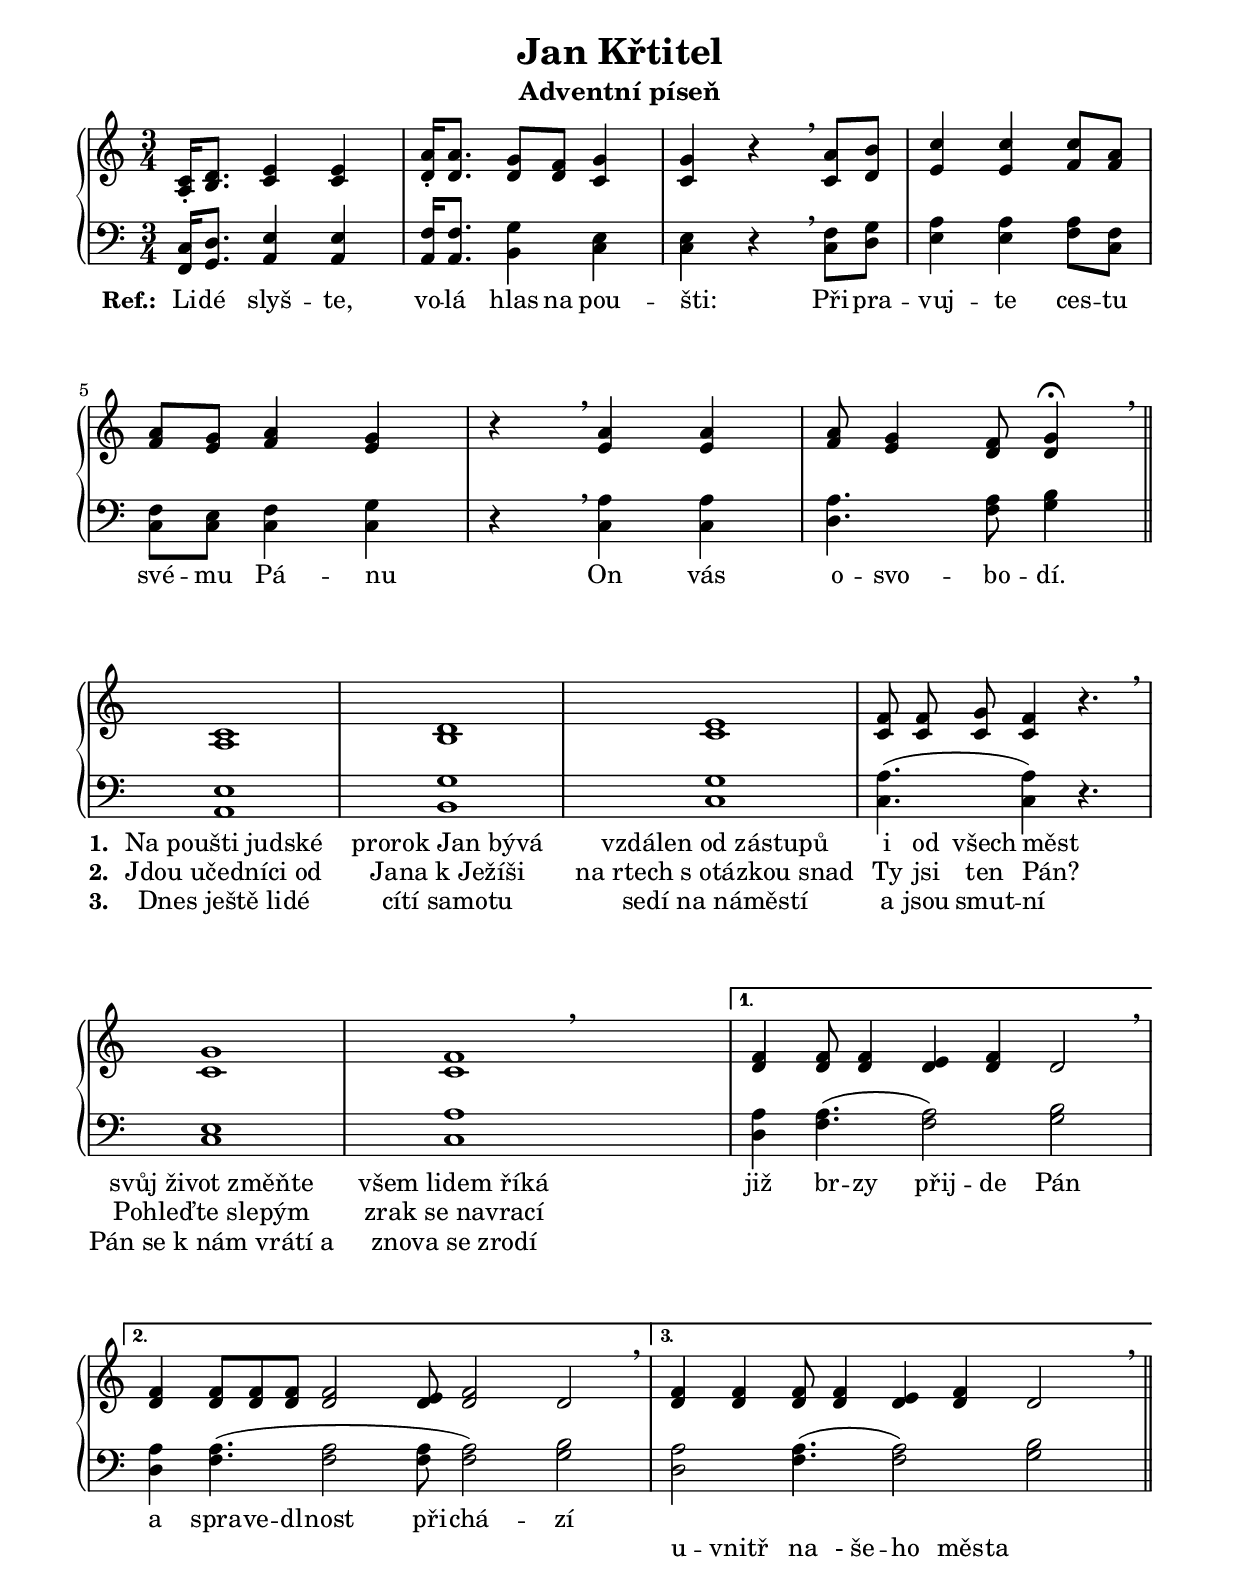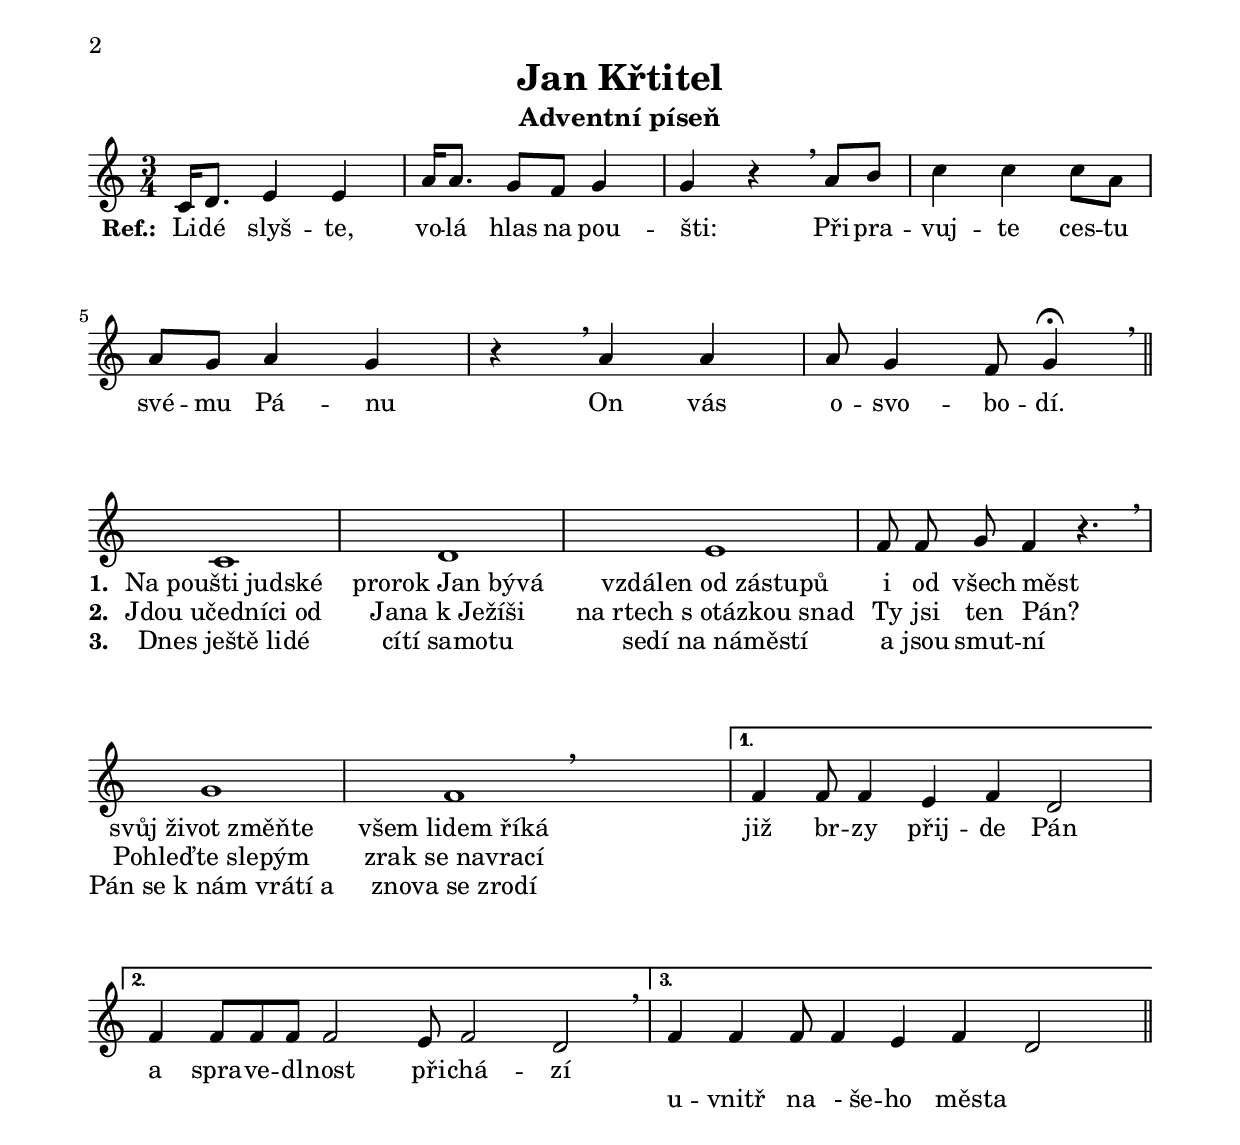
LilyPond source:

\version "2.18.2"

\include "../common-includes/macros.ly"
\include "../common-includes/paper.ly"
\include "../common-includes/layout.ly"

%\version "2.18.2"

krtitel_melodie_ref_prava = \relative c' {
	\key c \major
	\clef treble
	\language "deutsch"
	\time 3/4
	
	<c a>16\staccato <d h>8. <e c>4 <e c>4 |
	<a d,>16\staccato <a d,>8. <g d>8 <f d>8 <g c,>4 |
	<g c,>4 r4 \breathe <a c,>8 <h d,>8 |
	<c e,>4 <c e,>4 <c f,>8 <a f>8 | \break
	<a f>8 <g e>8 <a f>4 <g e>4 |
	r4 \breathe <a e>4 <a e>4 |
	<a f>8 <g e>4 <f d>8 <g d>4\fermata \breathe \bar "||"
}

krtitel_melodie_ref_leva = \absolute {
	\key c \major
	\clef bass
	\language "deutsch"
	\time 3/4
	
	<c f,>16 <d g,>8. <e a,>4 <e a,>4 |
	<f a,>16 <f a,>8. <g h,>4 <e c>4 |
	<e c>4 r4 \breathe <f c>8 <g d>8 |
	<a e>4 <a e>4 <a f>8 <f c>8 |
	<f c>8 <e c>8 <f c>4 <g c>4 |
	r4 \breathe <a c>4 <a c>4 |
	<a d>4. <a f>8 <h g>4 \bar "||"
}

krtitel_melodie_ref_lidi = \relative c' {
	\key c \major
	\clef treble
	\language "deutsch"
	\time 3/4
	
	c16 d8. e4 e4 |
	a16 a8. g8 f8 g4 |
	g4 r4 \breathe a8 h8 |
	c4 c4 c8 a8 |
	a8 g8 a4 g4 |
	r4 \breathe a4 a4 |
	a8 g4 f8 g4\fermata \breathe \bar "||"
}

krtitel_slova_ref = \lyricmode {
	\set stanza = "Ref.: "
	Li16 -- dé8. slyš4 -- te,4
	vo16 -- lá8. hlas8 na8 pou4 --
	šti:4 _4 Při8 -- pra8 --
	vuj4 -- te4 ces8 -- tu8
	své8 -- mu8 Pá4 -- nu4
	_4 On4 vás4
	o8 -- svo4 -- bo8 -- dí.4
}

krtitel_ref_doprovod = \new PianoStaff <<
	\new Staff \krtitel_melodie_ref_prava
	\new Staff \krtitel_melodie_ref_leva
	\new Lyrics \krtitel_slova_ref
>>

krtitel_ref_lidi = \new StaffGroup <<
	\new Staff \krtitel_melodie_ref_lidi
	\new Lyrics \krtitel_slova_ref
>>

%\version "2.18.2"

krtitel_melodie_sloka_prava = \relative c' {
	\key c \major
	\clef treble
	\language "deutsch"
	\noTime
	\autoBeamOff
	\accidentalStyle forget
	\cadenzaOn
	
	<c a>1 \bbar
	<d h>1 \bbar
	<e c>1 \bbar
	<f c>8 <f c>8 <g c,>8 <f c>4 r4. \breathe \bbar
	<g c,>1 \bbar
	<f c>1 \breathe % \bbar here gets eaten
	\once \override Score.BarLine.stencil = ##f
	\once \override Score.SpanBar.stencil = ##f
	\repeat volta 3 { \skip 32 \bbar }
	\alternative {
		{ <f d>4 <f d>8 <f d>4 <e d>4 <f d>4 d2 \breathe \bbar }
		{ <f d>4 <f d>8[ <f d>8 <f d>8] <f d>2 <e d>8 <f d>2 d2 \breathe \bbar }
		{ <f d>4 <f d>4 <f d>8 <f d>4 <e d>4 <f d>4 d2 \breathe \bbar }
	}
	\bar "||"
	
	\cadenzaOff
}

krtitel_melodie_sloka_leva = \relative c {
	\key c \major
	\clef bass
	\language "deutsch"
	\noTime
	\autoBeamOff
	\accidentalStyle forget
	\cadenzaOn
	
	<e a,>1 \bbar
	<g h,>1 \bbar
	<g c,>1 \bbar
	<a c,>4.( <a c,>4) r4. \bbar
	<e c>1 \bbar
	<a c,>1 \bbar
	\repeat volta 3 { \skip 32 }
	\alternative {
		{ <a d,>4 <a f>4.( <a f>2) <h g>2 \bbar }
		{ <a d,>4 <a f>4.( <a f>2 <a f>8 <a f>2) <h g>2 \bbar }
		{ <a d,>2 <a f>4.( <a f>2) <h g>2 \bbar }
	}
	\bar "||"
	
	\cadenzaOff
}

krtitel_melodie_sloka_lidi = \relative c' {
	\key c \major
	\clef treble
	\language "deutsch"
	\noTime
	\autoBeamOff
	\accidentalStyle forget
	\cadenzaOn
	
	c1 \bbar
	d1 \bbar
	e1 \bbar
	f8 f8 g8 f4 r4. \breathe \bbar
	g1 \bbar
	f1 \breathe % \bbar here gets eaten
	\once \override Score.BarLine.stencil = ##f
	\once \override Score.SpanBar.stencil = ##f
	\repeat volta 3 { \skip 32 \bbar }
	\alternative {
		{ f4 f8 f4 e4 f4 d2 \bbar }
		{ f4 f8[ f8 f8] f2 e8 f2 d2 \breathe \bbar }
		{ f4 f4 f8 f4 e4 f4 d2 \bbar }
	}
	\bar "||"
	
	\cadenzaOff
}

krtitel_slova_sloka_a = \lyricmode {
	\set stanza = "1. "
	"Na poušti judské"1
	"prorok Jan bývá"1
	"vzdálen od zástupů"1
	i8 od8 všech8 měst4 _4.
	
	"svůj život změňte"1
	"všem lidem říká"1 \skip 32
	již4 br8 -- zy4 přij4 -- de4 Pán2
}

krtitel_slova_sloka_b = \lyricmode {
	\set stanza = "2. "
	"Jdou učedníci od"1
	"Jana k Ježíši"1
	"na rtech s otázkou snad"1
	Ty8 jsi8 ten8 Pán?4 _4.
	
	"Pohleďte slepým"1
	"zrak se navrací"1 \skip 32
	\skip 2 \skip 2. \skip 4. % přeskočit první variantu
	a4 spra8 -- ve8 -- dl8 -- nost2 při8 -- chá2 -- zí2
}

krtitel_slova_sloka_c = \lyricmode {
	\set stanza = "3. "
	"Dnes ještě lidé"1
	"cítí samotu"1
	"sedí na náměstí"1
	a8 jsou8 smut8 -- ní4 _4.
	
	"Pán se k nám vrátí a"1
	"znova se zrodí"1 \skip 32
	\skip 2 \skip 2. \skip 4. % přeskočit první variantu
	\skip 1 \skip 1 \skip 4 % přeskočit 2. var.
	u4 -- vnitř4 na8 - še8 -- ho4 měs8 -- ta2
}

krtitel_sloka_doprovod = \new PianoStaff <<
	\new Staff \krtitel_melodie_sloka_prava
	\new Staff \krtitel_melodie_sloka_leva
	\new Lyrics \krtitel_slova_sloka_a
	\new Lyrics \krtitel_slova_sloka_b
	\new Lyrics \krtitel_slova_sloka_c
>>

krtitel_sloka_lidi = \new StaffGroup <<
	\new Staff \krtitel_melodie_sloka_lidi
	\new Lyrics \krtitel_slova_sloka_a
	\new Lyrics \krtitel_slova_sloka_b
	\new Lyrics \krtitel_slova_sloka_c
>>


\book {
	\bookpart {
	\header {
		title = "Jan Křtitel"
		subtitle = "Adventní píseň"
	}
	\score {
		\krtitel_ref_doprovod
	}
	\markup {
	  \vspace #2
	}
	\score {
		\krtitel_sloka_doprovod
	}
}

	\bookpart {
	\header {
		title = "Jan Křtitel"
		subtitle = "Adventní píseň"
	}
	\score {
		\krtitel_ref_lidi
	}
	\markup {
	  \vspace #1
	}
	\score {
		\krtitel_sloka_lidi
	}
}

}
